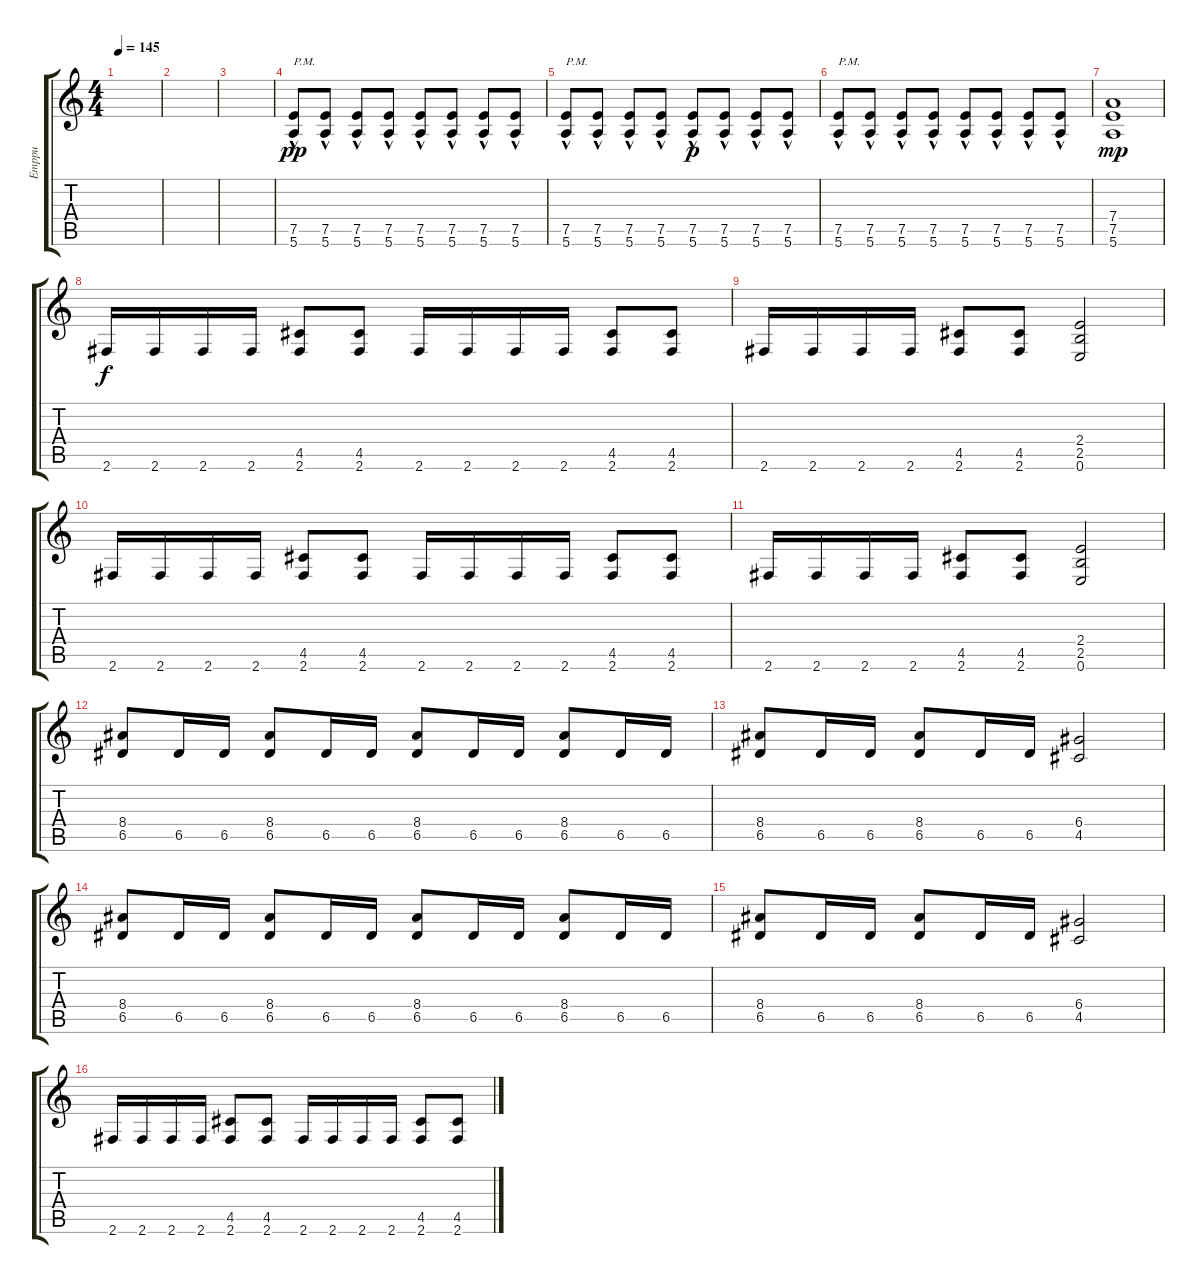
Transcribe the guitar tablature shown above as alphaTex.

\track ("Emppu" "Emppu") {instrument overdrivenguitar}
\staff {score tabs}
\tuning (E4 B3 G3 D3 A2 E2) {hide}
\ts (4 4)
\tempo 145
\clef g2
\ks c
|
|
|
(7.5{hac} 5.6{hac}).8{txt "P.M." dy pp} (7.5{hac} 5.6{hac}).8 (7.5{hac} 5.6{hac}).8 (7.5{hac} 5.6{hac}).8 (7.5{hac} 5.6{hac}).8 (7.5{hac} 5.6{hac}).8 (7.5{hac} 5.6{hac}).8 (7.5{hac} 5.6{hac}).8 |
(7.5{hac} 5.6{hac}).8{txt "P.M."} (7.5{hac} 5.6{hac}).8 (7.5{hac} 5.6{hac}).8 (7.5{hac} 5.6{hac}).8 (7.5{hac} 5.6{hac}).8{dy p} (7.5{hac} 5.6{hac}).8 (7.5{hac} 5.6{hac}).8 (7.5{hac} 5.6{hac}).8 |
(7.5{hac} 5.6{hac}).8{txt "P.M."} (7.5{hac} 5.6{hac}).8 (7.5{hac} 5.6{hac}).8 (7.5{hac} 5.6{hac}).8 (7.5{hac} 5.6{hac}).8 (7.5{hac} 5.6{hac}).8 (7.5{hac} 5.6{hac}).8 (7.5{hac} 5.6{hac}).8 |
(7.4 7.5 5.6).1{dy mp} |
2.6.16{dy f} 2.6.16 2.6.16 2.6.16 (4.5 2.6).8 (4.5 2.6).8 2.6.16 2.6.16 2.6.16 2.6.16 (4.5 2.6).8 (4.5 2.6).8 |
2.6.16 2.6.16 2.6.16 2.6.16 (4.5 2.6).8 (4.5 2.6).8 (2.4 2.5 0.6).2 |
2.6.16 2.6.16 2.6.16 2.6.16 (4.5 2.6).8 (4.5 2.6).8 2.6.16 2.6.16 2.6.16 2.6.16 (4.5 2.6).8 (4.5 2.6).8 |
2.6.16 2.6.16 2.6.16 2.6.16 (4.5 2.6).8 (4.5 2.6).8 (2.4 2.5 0.6).2 |
(8.4 6.5).8 6.5.16 6.5.16 (8.4 6.5).8 6.5.16 6.5.16 (8.4 6.5).8 6.5.16 6.5.16 (8.4 6.5).8 6.5.16 6.5.16 |
(8.4 6.5).8 6.5.16 6.5.16 (8.4 6.5).8 6.5.16 6.5.16 (6.4 4.5).2 |
(8.4 6.5).8 6.5.16 6.5.16 (8.4 6.5).8 6.5.16 6.5.16 (8.4 6.5).8 6.5.16 6.5.16 (8.4 6.5).8 6.5.16 6.5.16 |
(8.4 6.5).8 6.5.16 6.5.16 (8.4 6.5).8 6.5.16 6.5.16 (6.4 4.5).2 |
2.6.16 2.6.16 2.6.16 2.6.16 (4.5 2.6).8 (4.5 2.6).8 2.6.16 2.6.16 2.6.16 2.6.16 (4.5 2.6).8 (4.5 2.6).8
